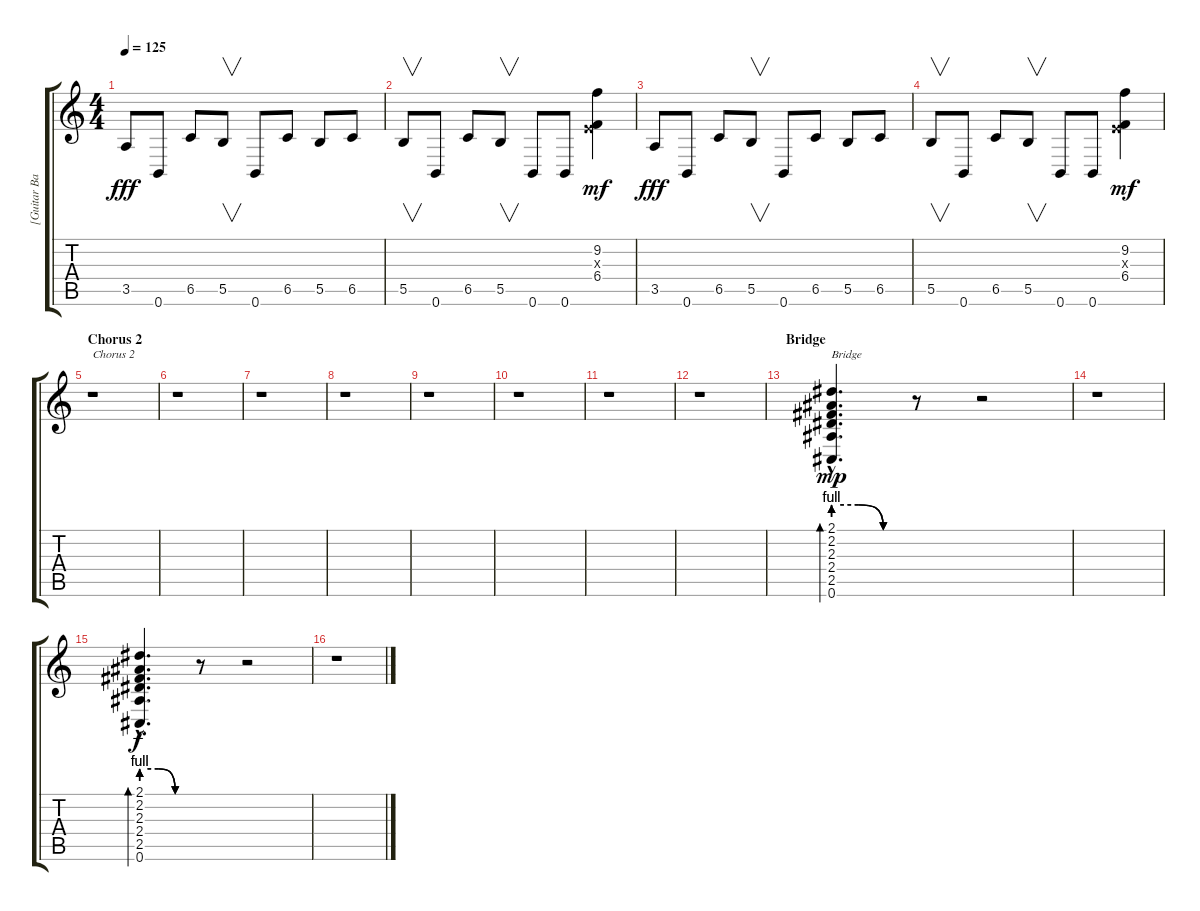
\track ("[Guitar Back Up]" "[Guitar Ba") {instrument distortionguitar}
\staff {score tabs}
\tuning (Db4 Ab3 E3 B2 Gb2 B1) {hide}
\ts (4 4)
\tempo 125
\clef g2
\ks c
3.5.8{dy fff} 0.6.8 6.5.8 5.5.8{v} 0.6.8 6.5.8 5.5.8 6.5.8 |
5.5.8{v} 0.6.8 6.5.8 5.5.8{v} 0.6.8 0.6.8 (9.2 0.3{x} 6.4).4{dy mf} |
3.5.8{dy fff} 0.6.8 6.5.8 5.5.8{v} 0.6.8 6.5.8 5.5.8 6.5.8 |
5.5.8{v} 0.6.8 6.5.8 5.5.8{v} 0.6.8 0.6.8 (9.2 0.3{x} 6.4).4{dy mf} |
\section ("" "Chorus 2")
r.1{txt "Chorus 2"} |
r.1 |
r.1 |
r.1 |
r.1 |
r.1 |
r.1 |
r.1 |
\section ("" "Bridge")
(2.1{hac} 2.2{hac} 2.3{hac} 2.4{be (custom 0 4 20 4 40 0 60 0) hac} 2.5{be (custom 0 4 20 4 40 0 60 0) hac} 0.6{be (custom 0 4 20 4 40 0 60 0) hac}).4{d bd 120 txt "Bridge" dy mp} r.8 r.2 |
r.1 |
(2.1{hac} 2.2{hac} 2.3{hac} 2.4{be (custom 0 4 20 4 40 0 60 0) hac} 2.5{be (custom 0 4 20 4 40 0 60 0) hac} 0.6{be (custom 0 4 20 4 40 0 60 0) hac}).4{d bd 120 dy f} r.8 r.2 |
r.1
